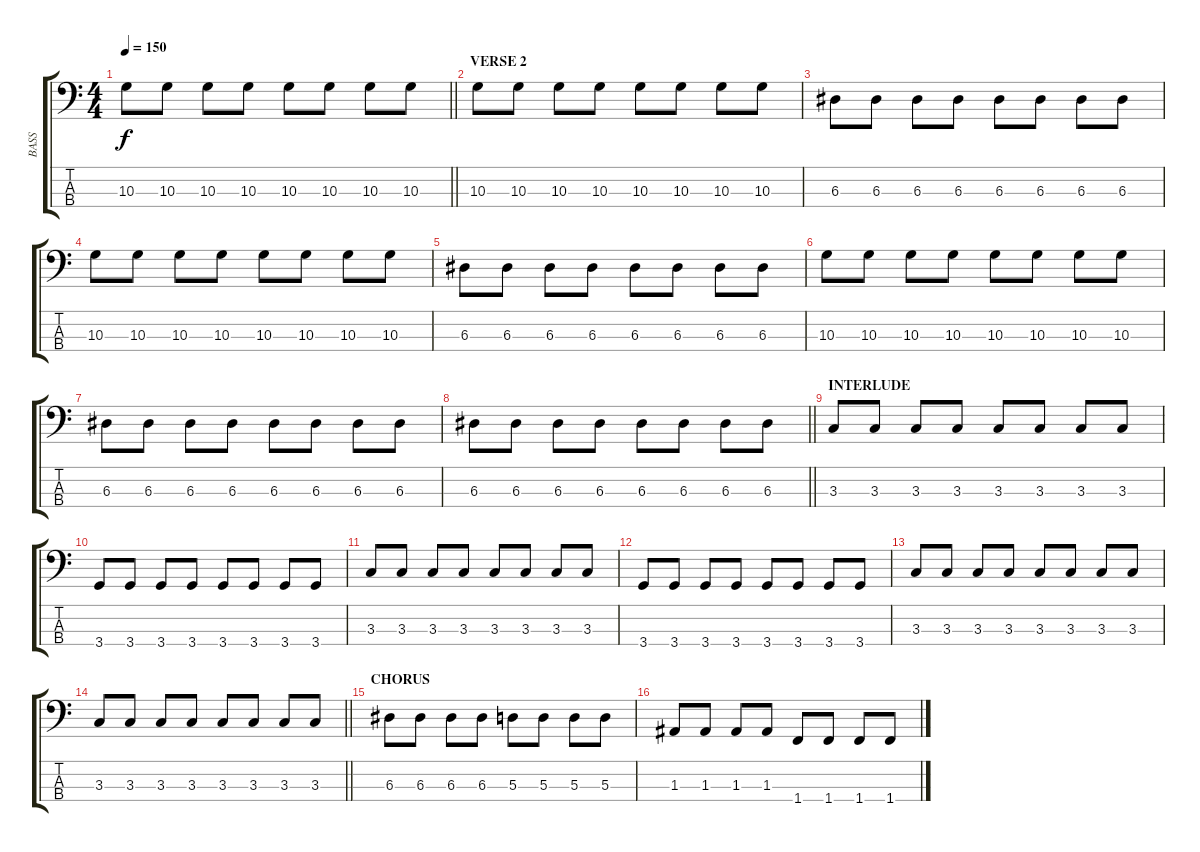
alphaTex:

\track ("BASS" "BASS") {solo instrument electricbasspick}
\staff {score tabs}
\tuning (G2 D2 A1 E1) {hide}
\ts (4 4)
\tempo 150
\clef f4
\barLineRight lightlight
\ks c
10.3.8{dy f} 10.3.8 10.3.8 10.3.8 10.3.8 10.3.8 10.3.8 10.3.8 |
\section ("" "VERSE 2")
10.3.8 10.3.8 10.3.8 10.3.8 10.3.8 10.3.8 10.3.8 10.3.8 |
6.3.8 6.3.8 6.3.8 6.3.8 6.3.8 6.3.8 6.3.8 6.3.8 |
10.3.8 10.3.8 10.3.8 10.3.8 10.3.8 10.3.8 10.3.8 10.3.8 |
6.3.8 6.3.8 6.3.8 6.3.8 6.3.8 6.3.8 6.3.8 6.3.8 |
10.3.8 10.3.8 10.3.8 10.3.8 10.3.8 10.3.8 10.3.8 10.3.8 |
6.3.8 6.3.8 6.3.8 6.3.8 6.3.8 6.3.8 6.3.8 6.3.8 |
\barLineRight lightlight
6.3.8 6.3.8 6.3.8 6.3.8 6.3.8 6.3.8 6.3.8 6.3.8 |
\section ("" "INTERLUDE")
3.3.8 3.3.8 3.3.8 3.3.8 3.3.8 3.3.8 3.3.8 3.3.8 |
3.4.8 3.4.8 3.4.8 3.4.8 3.4.8 3.4.8 3.4.8 3.4.8 |
3.3.8 3.3.8 3.3.8 3.3.8 3.3.8 3.3.8 3.3.8 3.3.8 |
3.4.8 3.4.8 3.4.8 3.4.8 3.4.8 3.4.8 3.4.8 3.4.8 |
3.3.8 3.3.8 3.3.8 3.3.8 3.3.8 3.3.8 3.3.8 3.3.8 |
\barLineRight lightlight
3.3.8 3.3.8 3.3.8 3.3.8 3.3.8 3.3.8 3.3.8 3.3.8 |
\section ("" "CHORUS")
6.3.8 6.3.8 6.3.8 6.3.8 5.3.8 5.3.8 5.3.8 5.3.8 |
1.3.8 1.3.8 1.3.8 1.3.8 1.4.8 1.4.8 1.4.8 1.4.8
